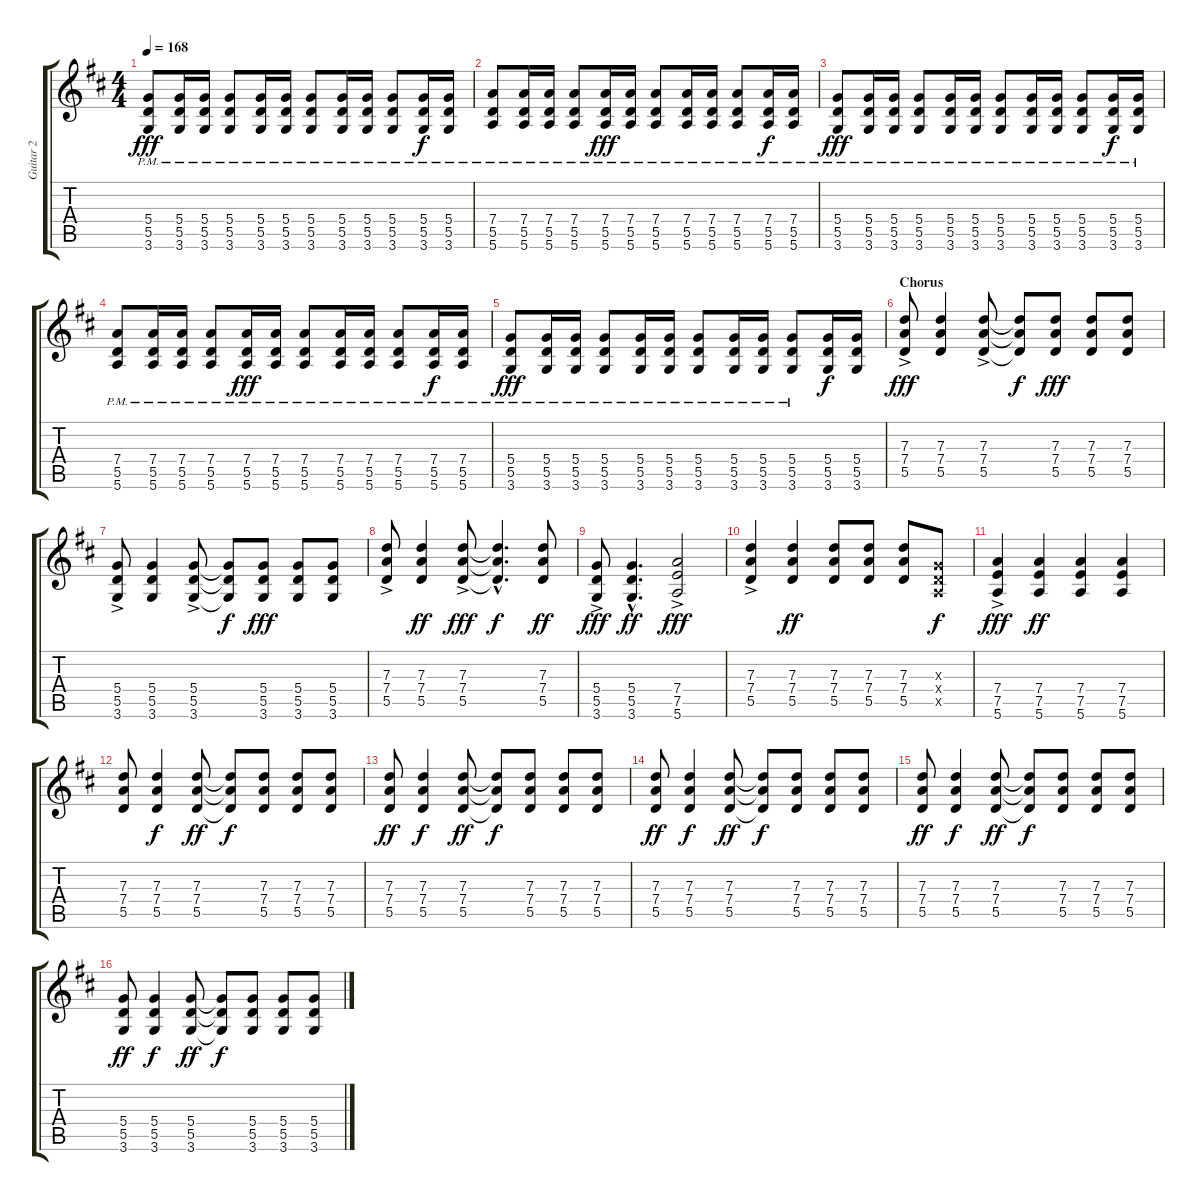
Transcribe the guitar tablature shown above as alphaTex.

\track ("Guitar 2" "Guitar 2") {instrument overdrivenguitar}
\staff {score tabs}
\tuning (E4 B3 G3 D3 A2 E2) {hide}
\ts (4 4)
\tempo 168
\clef g2
\ks d
(5.4{pm} 5.5{pm} 3.6{pm}).8{dy fff} (5.4{pm} 5.5{pm} 3.6{pm}).16 (5.4{pm} 5.5{pm} 3.6{pm}).16 (5.4{pm} 5.5{pm} 3.6{pm}).8 (5.4{pm} 5.5{pm} 3.6{pm}).16 (5.4{pm} 5.5{pm} 3.6{pm}).16 (5.4{pm} 5.5{pm} 3.6{pm}).8 (5.4{pm} 5.5{pm} 3.6{pm}).16 (5.4{pm} 5.5{pm} 3.6{pm}).16 (5.4{pm} 5.5{pm} 3.6{pm}).8 (5.4{pm} 5.5{pm} 3.6{pm}).16{dy f} (5.4{pm} 5.5{pm} 3.6{pm}).16 |
(7.4{pm} 5.5{pm} 5.6{pm}).8 (7.4{pm} 5.5{pm} 5.6{pm}).16 (7.4{pm} 5.5{pm} 5.6{pm}).16 (7.4{pm} 5.5{pm} 5.6{pm}).8 (7.4{pm} 5.5{pm} 5.6{pm}).16{dy fff} (7.4{pm} 5.5{pm} 5.6{pm}).16 (7.4{pm} 5.5{pm} 5.6{pm}).8 (7.4{pm} 5.5{pm} 5.6{pm}).16 (7.4{pm} 5.5{pm} 5.6{pm}).16 (7.4{pm} 5.5{pm} 5.6{pm}).8 (7.4{pm} 5.5{pm} 5.6{pm}).16{dy f} (7.4{pm} 5.5{pm} 5.6{pm}).16 |
(5.4{pm} 5.5{pm} 3.6{pm}).8{dy fff} (5.4{pm} 5.5{pm} 3.6{pm}).16 (5.4{pm} 5.5{pm} 3.6{pm}).16 (5.4{pm} 5.5{pm} 3.6{pm}).8 (5.4{pm} 5.5{pm} 3.6{pm}).16 (5.4{pm} 5.5{pm} 3.6{pm}).16 (5.4{pm} 5.5{pm} 3.6{pm}).8 (5.4{pm} 5.5{pm} 3.6{pm}).16 (5.4{pm} 5.5{pm} 3.6{pm}).16 (5.4{pm} 5.5{pm} 3.6{pm}).8 (5.4{pm} 5.5{pm} 3.6{pm}).16{dy f} (5.4{pm} 5.5{pm} 3.6{pm}).16 |
(7.4{pm} 5.5{pm} 5.6{pm}).8 (7.4{pm} 5.5{pm} 5.6{pm}).16 (7.4{pm} 5.5{pm} 5.6{pm}).16 (7.4{pm} 5.5{pm} 5.6{pm}).8 (7.4{pm} 5.5{pm} 5.6{pm}).16{dy fff} (7.4{pm} 5.5{pm} 5.6{pm}).16 (7.4{pm} 5.5{pm} 5.6{pm}).8 (7.4{pm} 5.5{pm} 5.6{pm}).16 (7.4{pm} 5.5{pm} 5.6{pm}).16 (7.4{pm} 5.5{pm} 5.6{pm}).8 (7.4{pm} 5.5{pm} 5.6{pm}).16{dy f} (7.4{pm} 5.5{pm} 5.6{pm}).16 |
(5.4{pm} 5.5{pm} 3.6{pm}).8{dy fff} (5.4{pm} 5.5{pm} 3.6{pm}).16 (5.4{pm} 5.5{pm} 3.6{pm}).16 (5.4{pm} 5.5{pm} 3.6{pm}).8 (5.4{pm} 5.5{pm} 3.6{pm}).16 (5.4{pm} 5.5{pm} 3.6{pm}).16 (5.4{pm} 5.5{pm} 3.6{pm}).8 (5.4{pm} 5.5{pm} 3.6{pm}).16 (5.4{pm} 5.5{pm} 3.6{pm}).16 (5.4{pm} 5.5{pm} 3.6{pm}).8 (5.4 5.5 3.6).16{dy f} (5.4 5.5 3.6).16 |
\section ("" "Chorus")
(7.3{ac} 7.4{ac} 5.5{ac}).8{dy fff volume 11} (7.3 7.4 5.5).4 (7.3{ac} 7.4{ac} 5.5{ac}).8 (7.3{t} 7.4{t} 5.5{t}).8{dy f} (7.3 7.4 5.5).8{dy fff} (7.3 7.4 5.5).8 (7.3 7.4 5.5).8 |
(5.4{ac} 5.5{ac} 3.6{ac}).8 (5.4 5.5 3.6).4 (5.4{ac} 5.5{ac} 3.6{ac}).8 (5.4{t} 5.5{t} 3.6{t}).8{dy f} (5.4 5.5 3.6).8{dy fff} (5.4 5.5 3.6).8 (5.4 5.5 3.6).8 |
(7.3{ac} 7.4{ac} 5.5{ac}).8 (7.3 7.4 5.5).4{dy ff} (7.3{ac} 7.4{ac} 5.5{ac}).8{dy fff} (7.3{hac t} 7.4{hac t} 5.5{hac t}).4{d dy f} (7.3 7.4 5.5).8{dy ff} |
(5.4{ac} 5.5{ac} 3.6{ac}).8{dy fff} (5.4{hac} 5.5{hac} 3.6{hac}).4{d dy ff} (7.4{ac} 7.5{ac} 5.6{ac}).2{dy fff} |
(7.3{ac} 7.4{ac} 5.5{ac}).4 (7.3 7.4 5.5).4{dy ff} (7.3 7.4 5.5).8 (7.3 7.4 5.5).8 (7.3 7.4 5.5).8 (0.3{x} 0.4{x} 0.5{x}).8{dy f} |
(7.4{ac} 7.5{ac} 5.6{ac}).4{dy fff} (7.4 7.5 5.6).4{dy ff} (7.4 7.5 5.6).4 (7.4 7.5 5.6).4 |
(7.3 7.4 5.5).8 (7.3 7.4 5.5).4{dy f} (7.3 7.4 5.5).8{dy ff} (7.3{t} 7.4{t} 5.5{t}).8{dy f} (7.3 7.4 5.5).8 (7.3 7.4 5.5).8 (7.3 7.4 5.5).8 |
(7.3 7.4 5.5).8{dy ff} (7.3 7.4 5.5).4{dy f} (7.3 7.4 5.5).8{dy ff} (7.3{t} 7.4{t} 5.5{t}).8{dy f} (7.3 7.4 5.5).8 (7.3 7.4 5.5).8 (7.3 7.4 5.5).8 |
(7.3 7.4 5.5).8{dy ff} (7.3 7.4 5.5).4{dy f} (7.3 7.4 5.5).8{dy ff} (7.3{t} 7.4{t} 5.5{t}).8{dy f} (7.3 7.4 5.5).8 (7.3 7.4 5.5).8 (7.3 7.4 5.5).8 |
(7.3 7.4 5.5).8{dy ff} (7.3 7.4 5.5).4{dy f} (7.3 7.4 5.5).8{dy ff} (7.3{t} 7.4{t} 5.5{t}).8{dy f} (7.3 7.4 5.5).8 (7.3 7.4 5.5).8 (7.3 7.4 5.5).8 |
(5.4 5.5 3.6).8{dy ff} (5.4 5.5 3.6).4{dy f} (5.4 5.5 3.6).8{dy ff} (5.4{t} 5.5{t} 3.6{t}).8{dy f} (5.4 5.5 3.6).8 (5.4 5.5 3.6).8 (5.4 5.5 3.6).8
